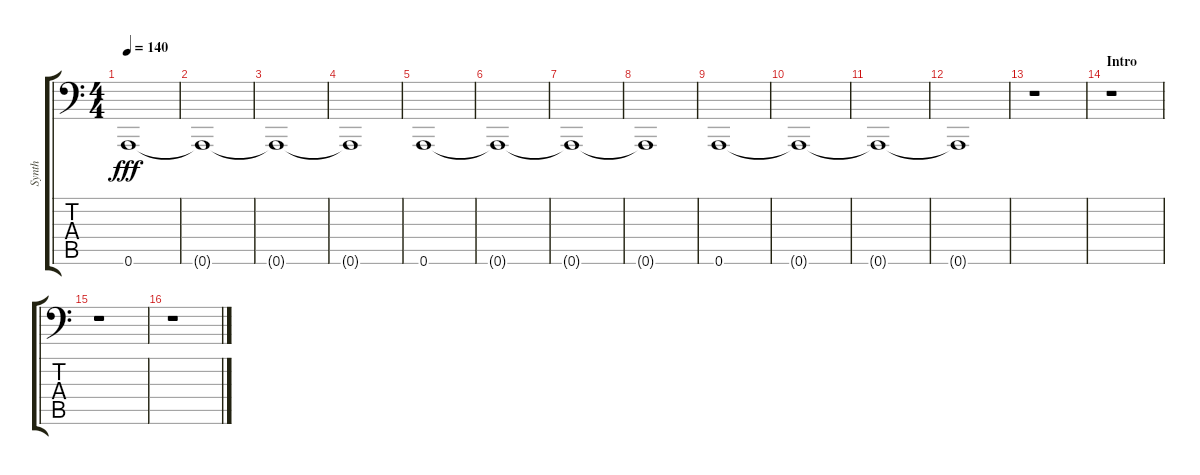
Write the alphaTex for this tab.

\track ("Synth" "Synth") {instrument pad2warm}
\staff {score tabs}
\tuning (B3 Gb3 D3 A2 E2 A1) {hide}
\ts (4 4)
\tempo 140
\clef f4
\ks c
0.6.1{dy fff} |
0.6{t}.1 |
0.6{t}.1 |
0.6{t}.1 |
0.6.1 |
0.6{t}.1 |
0.6{t}.1 |
0.6{t}.1 |
0.6.1 |
0.6{t}.1 |
0.6{t}.1 |
0.6{t}.1 |
r.1 |
\section ("" "Intro")
r.1 |
r.1 |
r.1
